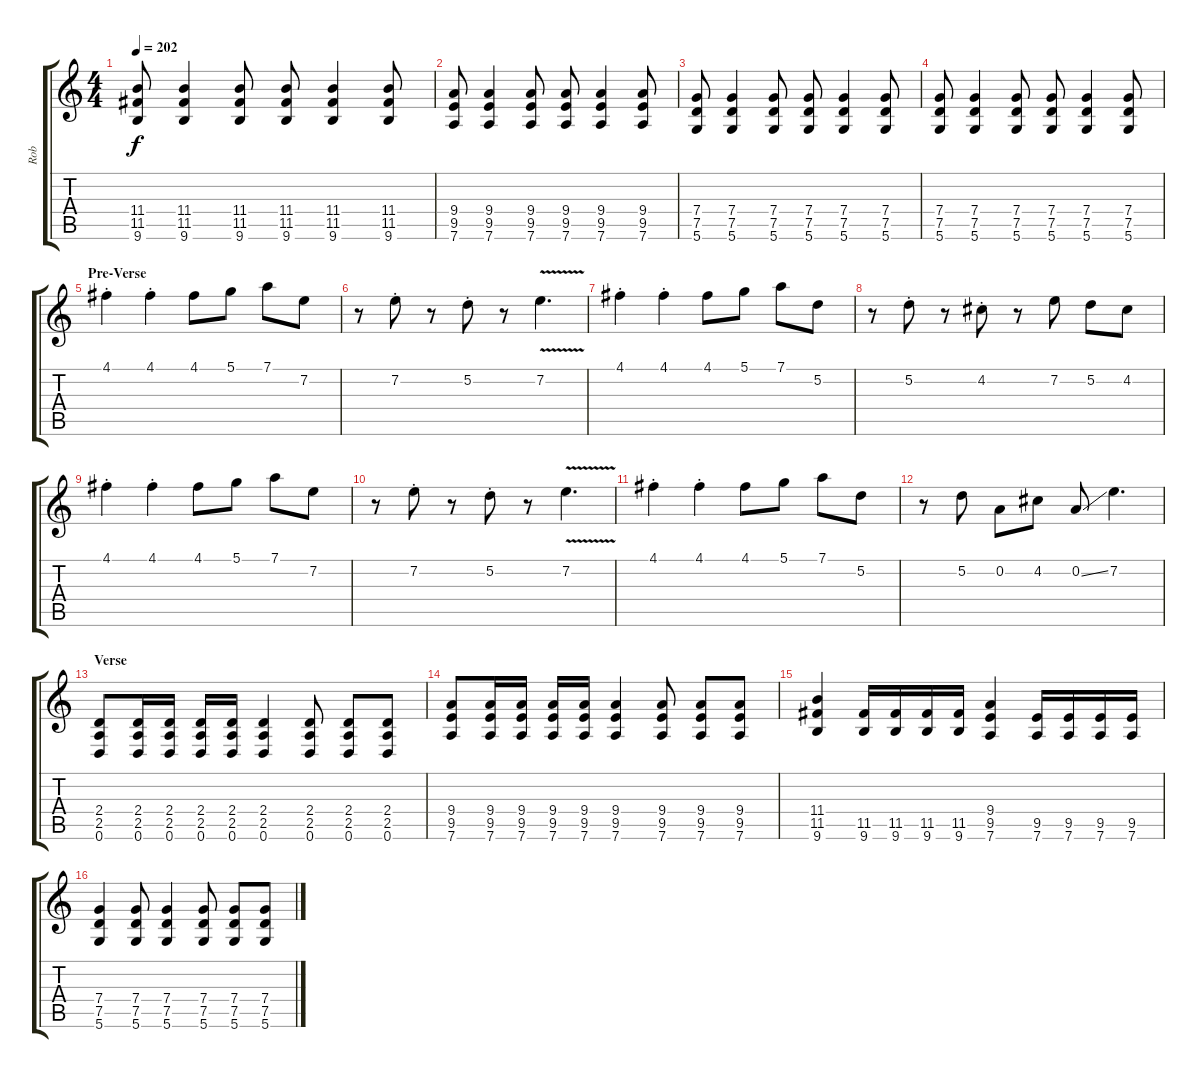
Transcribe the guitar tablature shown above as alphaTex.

\track ("Rob" "Rob") {instrument distortionguitar}
\staff {score tabs}
\tuning (D4 A3 F3 C3 G2 D2) {hide}
\ts (4 4)
\tempo 202
\clef g2
\ks c
(11.4 11.5 9.6).8{dy f} (11.4 11.5 9.6).4 (11.4 11.5 9.6).8 (11.4 11.5 9.6).8 (11.4 11.5 9.6).4 (11.4 11.5 9.6).8 |
(9.4 9.5 7.6).8 (9.4 9.5 7.6).4 (9.4 9.5 7.6).8 (9.4 9.5 7.6).8 (9.4 9.5 7.6).4 (9.4 9.5 7.6).8 |
(7.4 7.5 5.6).8 (7.4 7.5 5.6).4 (7.4 7.5 5.6).8 (7.4 7.5 5.6).8 (7.4 7.5 5.6).4 (7.4 7.5 5.6).8 |
(7.4 7.5 5.6).8 (7.4 7.5 5.6).4 (7.4 7.5 5.6).8 (7.4 7.5 5.6).8 (7.4 7.5 5.6).4 (7.4 7.5 5.6).8 |
\section ("" "Pre-Verse")
4.1{st}.4 4.1{st}.4 4.1.8 5.1.8 7.1.8 7.2.8 |
r.8 7.2{st}.8 r.8 5.2{st}.8 r.8 7.2{v}.4{d} |
4.1{st}.4 4.1{st}.4 4.1.8 5.1.8 7.1.8 5.2.8 |
r.8 5.2{st}.8 r.8 4.2{st}.8 r.8 7.2.8 5.2.8 4.2.8 |
4.1{st}.4 4.1{st}.4 4.1.8 5.1.8 7.1.8 7.2.8 |
r.8 7.2{st}.8 r.8 5.2{st}.8 r.8 7.2{v}.4{d} |
4.1{st}.4 4.1{st}.4 4.1.8 5.1.8 7.1.8 5.2.8 |
r.8 5.2.8 0.2.8 4.2.8 0.2{ss}.8 7.2.4{d} |
\section ("" "Verse")
(2.4 2.5 0.6).8 (2.4 2.5 0.6).16 (2.4 2.5 0.6).16 (2.4 2.5 0.6).16 (2.4 2.5 0.6).16 (2.4 2.5 0.6).4 (2.4 2.5 0.6).8 (2.4 2.5 0.6).8 (2.4 2.5 0.6).8 |
(9.4 9.5 7.6).8 (9.4 9.5 7.6).16 (9.4 9.5 7.6).16 (9.4 9.5 7.6).16 (9.4 9.5 7.6).16 (9.4 9.5 7.6).4 (9.4 9.5 7.6).8 (9.4 9.5 7.6).8 (9.4 9.5 7.6).8 |
(11.4 11.5 9.6).4 (11.5 9.6).16 (11.5 9.6).16 (11.5 9.6).16 (11.5 9.6).16 (9.4 9.5 7.6).4 (9.5 7.6).16 (9.5 7.6).16 (9.5 7.6).16 (9.5 7.6).16 |
(7.4 7.5 5.6).4 (7.4 7.5 5.6).8 (7.4 7.5 5.6).4 (7.4 7.5 5.6).8 (7.4 7.5 5.6).8 (7.4 7.5 5.6).8
